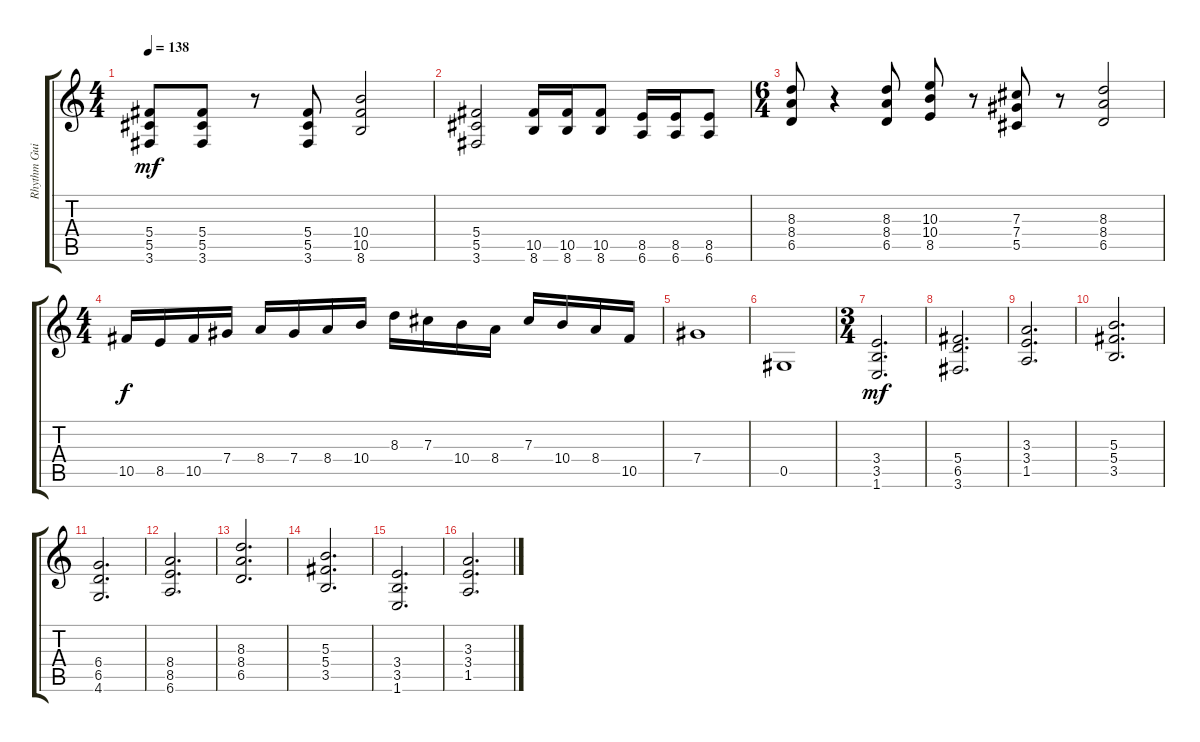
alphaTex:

\track ("Rhythm Guitar R" "Rhythm Gui") {instrument distortionguitar}
\staff {score tabs}
\tuning (Eb4 Bb3 Gb3 Db3 Ab2 Eb2) {hide}
\ts (4 4)
\tempo 138
\clef g2
\ks c
(5.4 5.5 3.6).8{dy mf} (5.4 5.5 3.6).8 r.8 (5.4 5.5 3.6).8 (10.4 10.5 8.6).2 |
(5.4 5.5 3.6).2 (10.5 8.6).16 (10.5 8.6).16 (10.5 8.6).8 (8.5 6.6).16 (8.5 6.6).16 (8.5 6.6).8 |
\ts (6 4)
(8.3 8.4 6.5).8 r.4 (8.3 8.4 6.5).8 (10.3 10.4 8.5).8 r.8 (7.3 7.4 5.5).8 r.8 (8.3 8.4 6.5).2 |
\ts (4 4)
10.5.16{dy f} 8.5.16 10.5.16 7.4.16 8.4.16 7.4.16 8.4.16 10.4.16 8.3.16 7.3.16 10.4.16 8.4.16 7.3.16 10.4.16 8.4.16 10.5.16 |
7.4.1 |
0.5.1 |
\ts (3 4)
(3.4 3.5 1.6).2{d dy mf} |
(5.4 6.5 3.6).2{d} |
(3.3 3.4 1.5).2{d} |
(5.3 5.4 3.5).2{d} |
(6.4 6.5 4.6).2{d} |
(8.4 8.5 6.6).2{d} |
(8.3 8.4 6.5).2{d} |
(5.3 5.4 3.5).2{d} |
(3.4 3.5 1.6).2{d} |
(3.3 3.4 1.5).2{d}
